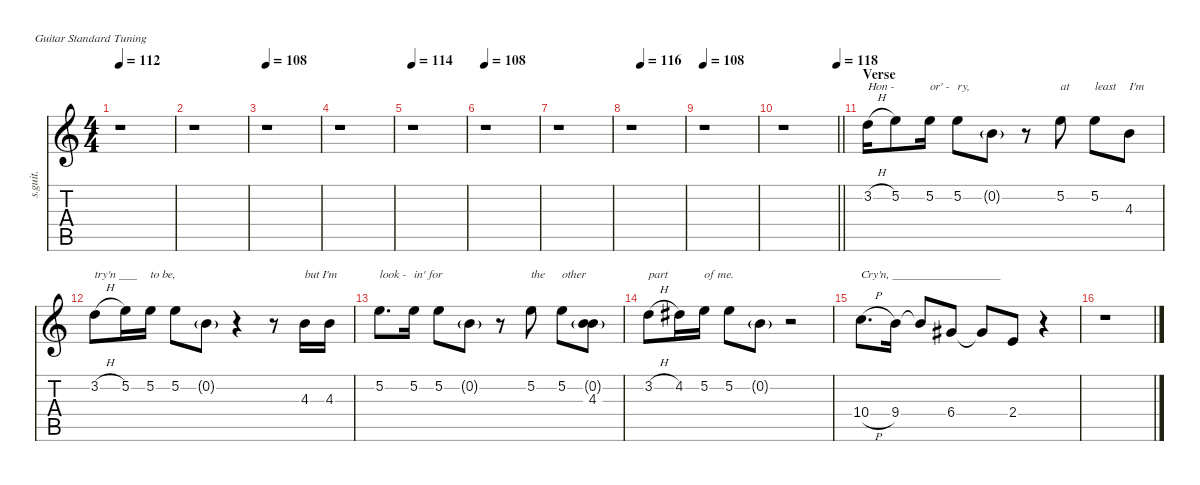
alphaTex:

\defaultSystemsLayout 4
\hideDynamics
\bracketExtendMode nobrackets
\otherSystemsTrackNameOrientation horizontal
\track ("Vocal" "s.guit.") {instrument acousticguitarsteel}
\staff {score tabs}
\tuning (E4 B3 G3 D3 A2 E2)
\ts (4 4)
\tempo 112
\clef g2
\ks c
r.1{dy f beam Down} |
r.1{beam Down} |
\tempo 108
r.1{beam Down} |
r.1{beam Down} |
\tempo 114
r.1{beam Down} |
\tempo 108
r.1{beam Down} |
r.1{beam Down} |
\tempo (116 0.1875)
r.1{beam Down} |
\tempo 108
r.1{beam Down} |
\tempo (118 1)
\barLineRight lightlight
r.1{beam Down} |
\section ("" "Verse")
3.2{h}.16{txt "Hon -" beam Down} 5.2.8{beam Down} 5.2.16{txt "or' -" beam Down} 5.2.8{txt "ry," beam Down} 0.2{g}.8{dy pp beam Down} r.8{beam Down} 5.2.8{txt "at" dy f beam Down} 5.2.8{txt "least" beam Down} 4.3.8{txt "I'm" beam Down} |
3.2{h}.8{txt "try'n ___" beam Down} 5.2.16{beam Down} 5.2.16{txt "to be," beam Down} 5.2.8{beam Down} 0.2{g}.8{dy pp beam Down} r.4{beam Down} r.8{beam Down} 4.3.16{txt "but I'm" dy f beam Up} 4.3.16{beam Up} |
5.2.8{d txt "look -" beam Down} 5.2.16{txt "in' for" beam Down} 5.2.8{beam Down} 0.2{g}.8{dy pp beam Down} r.8{beam Down} 5.2.8{txt "the" dy f beam Down} 5.2.8{txt "other" beam Down} (0.2{g} 4.3).8{beam Down} |
3.2{h}.8{txt "part" beam Down} 4.2{acc #}.16{beam Down} 5.2.16{txt "of me." beam Down} 5.2.8{beam Down} 0.2{g}.8{dy pp beam Down} r.2{beam Down} |
10.4{h}.8{d txt "Cry'n, __________________" dy f beam Down} 9.4.16{beam Down} 9.4{t}.8{beam Up} 6.4{acc #}.8{beam Up} 6.4{t acc #}.8{beam Up} 2.4.8{beam Up} r.4{beam Up} |
r.1{beam Down}
